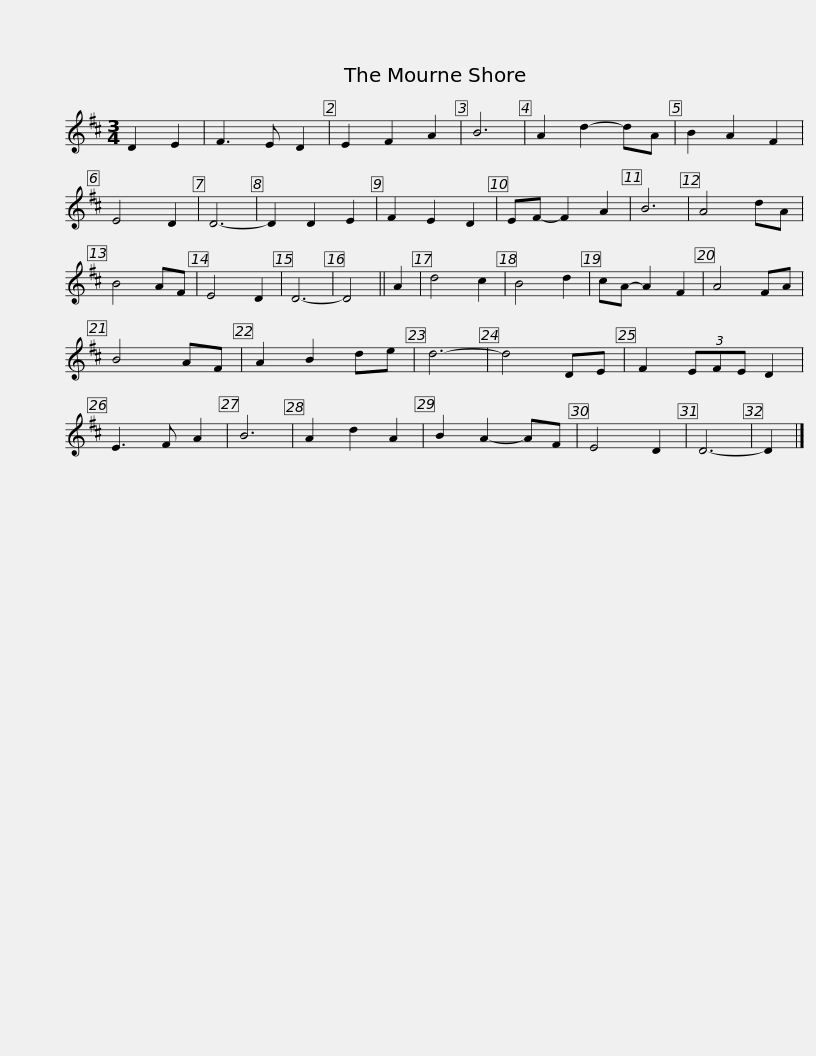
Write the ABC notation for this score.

X:1
L:1/8
M:3/4
I:linebreak $
K:D
V:1 treble
V:1
 D2 E2 | F3 E D2 | E2 F2 A2 | B6 | A2 d2- dA | %5
 B2 A2 F2 | E4 D2 | D6- | D2 D2 E2 | F2 E2 D2 | %10
 EF- F2 A2 | B6 | A4 dA |$ B4 AF | E4 D2 | %15
 D6- | D4 || A2 | d4 c2 | B4 d2 | %20
 cA- A2 F2 | A4 FA | B4 AF | A2 B2 de | d6- | %25
 d4 DE | F2 (3EFE D2 |$ E3 F A2 | B6 | A2 d2 A2 | %30
 B2 A2- AF | E4 D2 | D6- | D2 |] %34
